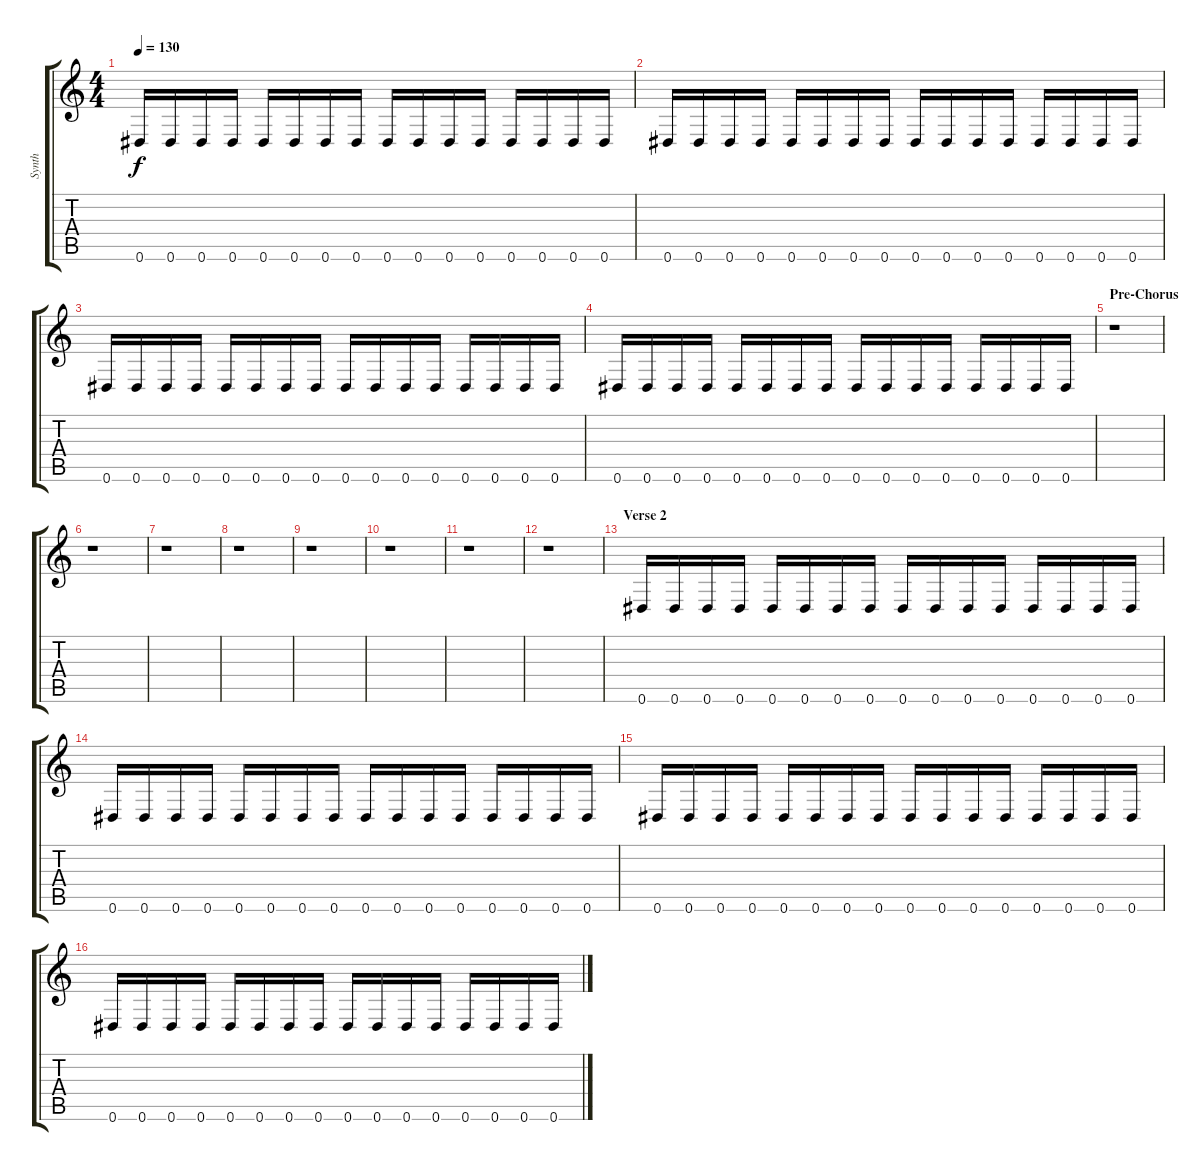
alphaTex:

\track ("Synth" "Synth") {instrument synthbass1}
\staff {score tabs}
\tuning (Eb4 Bb3 Gb3 Db3 Ab2 Eb2) {hide}
\ts (4 4)
\tempo 130
\clef g2
\ks c
0.6.16{dy f} 0.6.16 0.6.16 0.6.16 0.6.16 0.6.16 0.6.16 0.6.16 0.6.16 0.6.16 0.6.16 0.6.16 0.6.16 0.6.16 0.6.16 0.6.16 |
0.6.16 0.6.16 0.6.16 0.6.16 0.6.16 0.6.16 0.6.16 0.6.16 0.6.16 0.6.16 0.6.16 0.6.16 0.6.16 0.6.16 0.6.16 0.6.16 |
0.6.16 0.6.16 0.6.16 0.6.16 0.6.16 0.6.16 0.6.16 0.6.16 0.6.16 0.6.16 0.6.16 0.6.16 0.6.16 0.6.16 0.6.16 0.6.16 |
0.6.16 0.6.16 0.6.16 0.6.16 0.6.16 0.6.16 0.6.16 0.6.16 0.6.16 0.6.16 0.6.16 0.6.16 0.6.16 0.6.16 0.6.16 0.6.16 |
\section ("" "Pre-Chorus")
r.1 |
r.1 |
r.1 |
r.1 |
r.1 |
r.1 |
r.1 |
r.1 |
\section ("" "Verse 2")
0.6.16 0.6.16 0.6.16 0.6.16 0.6.16 0.6.16 0.6.16 0.6.16 0.6.16 0.6.16 0.6.16 0.6.16 0.6.16 0.6.16 0.6.16 0.6.16 |
0.6.16 0.6.16 0.6.16 0.6.16 0.6.16 0.6.16 0.6.16 0.6.16 0.6.16 0.6.16 0.6.16 0.6.16 0.6.16 0.6.16 0.6.16 0.6.16 |
0.6.16 0.6.16 0.6.16 0.6.16 0.6.16 0.6.16 0.6.16 0.6.16 0.6.16 0.6.16 0.6.16 0.6.16 0.6.16 0.6.16 0.6.16 0.6.16 |
0.6.16 0.6.16 0.6.16 0.6.16 0.6.16 0.6.16 0.6.16 0.6.16 0.6.16 0.6.16 0.6.16 0.6.16 0.6.16 0.6.16 0.6.16 0.6.16
